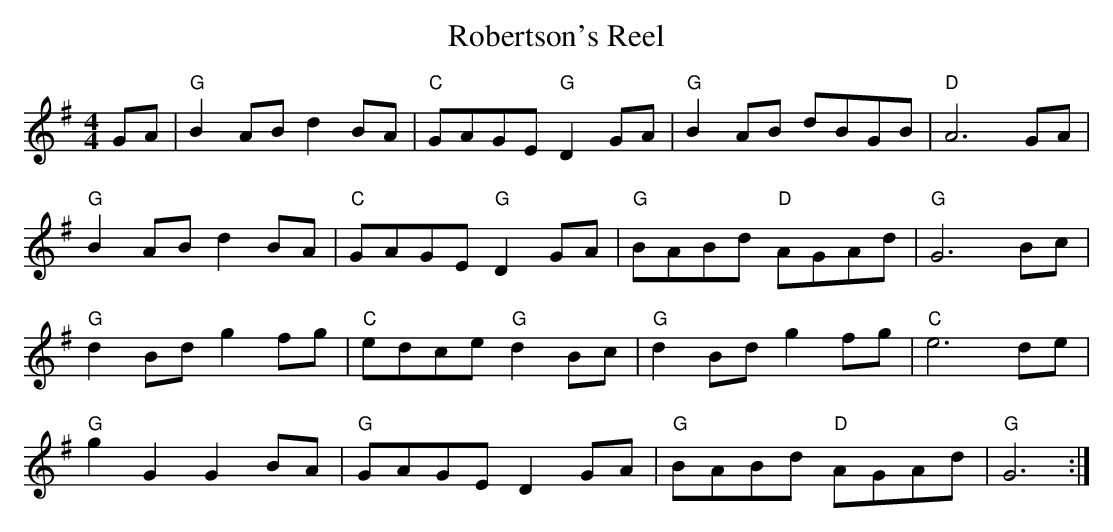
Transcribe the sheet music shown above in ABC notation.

X:1
T:Robertson's Reel
M:4/4
L:1/8
K:G
GA|"G"B2AB d2BA|"C"GAGE "G"D2GA|"G"B2AB dBGB|"D"A6 GA|
"G"B2AB d2BA|"C"GAGE "G"D2GA|"G"BABd "D"AGAd|"G"G6 Bc|
"G"d2Bd g2fg|"C"edce "G"d2Bc|"G"d2Bd g2fg|"C"e6 de|
"G"g2G2 G2BA|"G"GAGE D2GA|"G"BABd "D"AGAd|"G"G6:|
